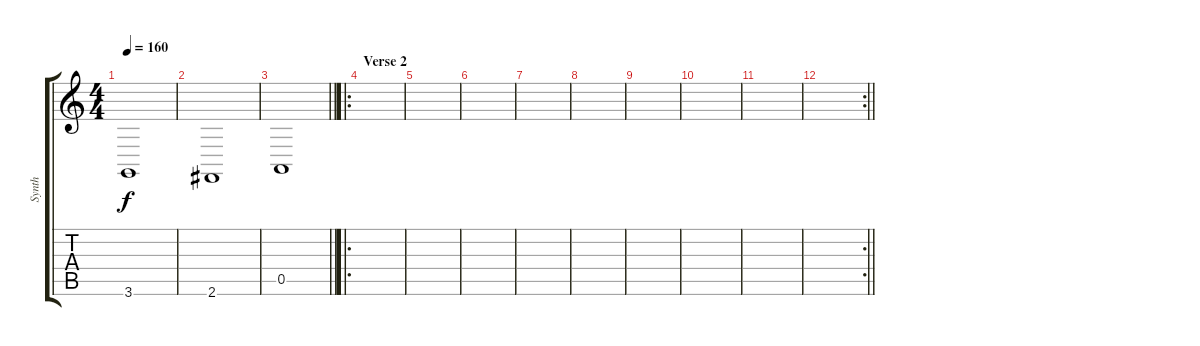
\track ("Synth" "Synth") {instrument choiraahs}
\staff {score tabs}
\tuning (E4 B3 G3 D3 A2 E2) {hide}
\ts (4 4)
\tempo 160
\clef g2
\ks c
3.6.1{dy f} |
2.6.1 |
\barLineRight lightlight
0.5.1 |
\ro
\section ("" "Verse 2")
|
|
|
|
|
|
|
|
\rc 2
\barLineRight lightlight
